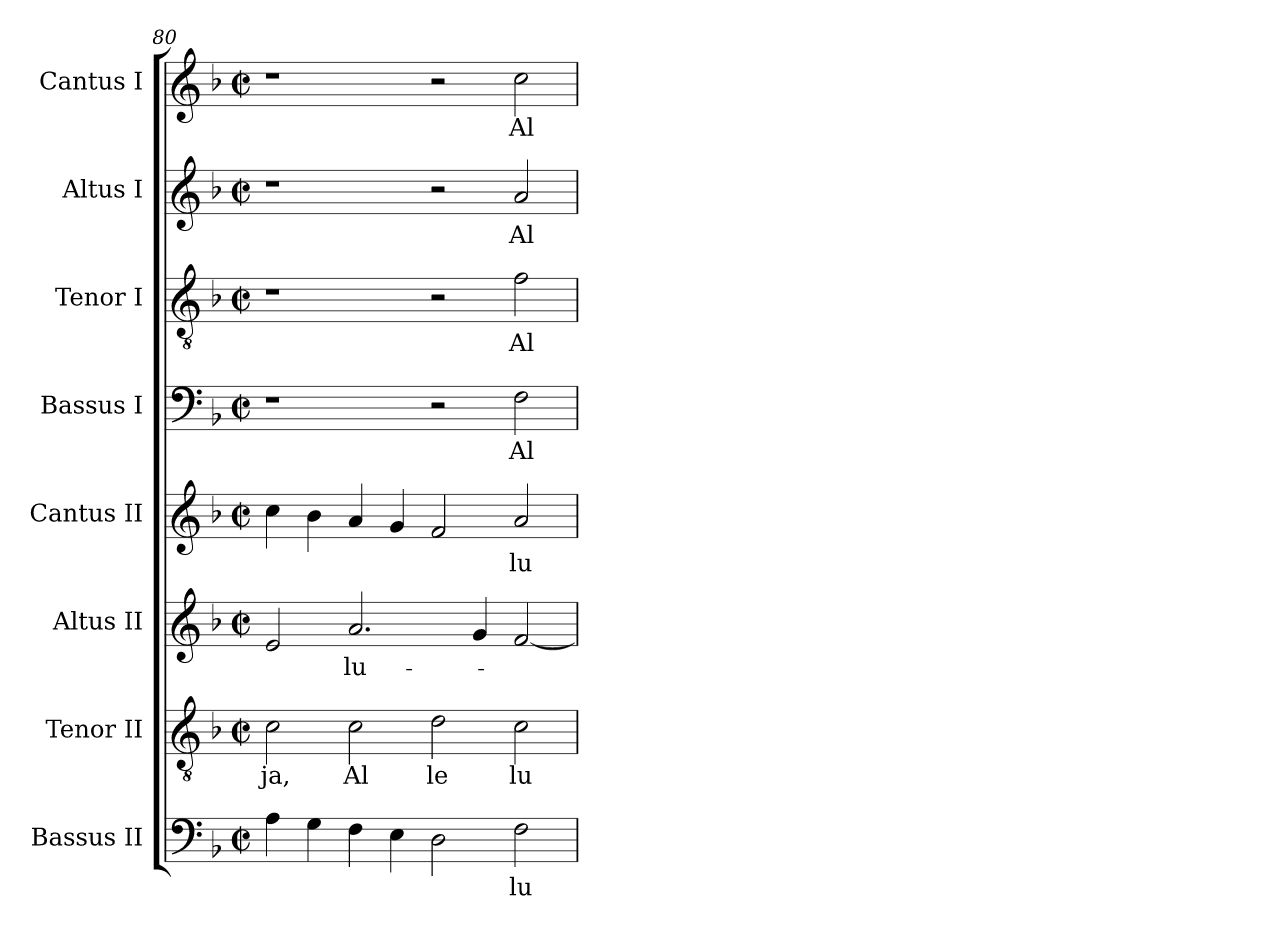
**kern	**text	**kern	**text	**kern	**text	**kern	**text	**kern	**text	**kern	**text	**kern	**text	**kern	**text
*part8	*part8	*part7	*part7	*part6	*part6	*part5	*part5	*part4	*part4	*part3	*part3	*part2	*part2	*part1	*part1
*staff8	*staff8	*staff7	*staff7	*staff6	*staff6	*staff5	*staff5	*staff4	*staff4	*staff3	*staff3	*staff2	*staff2	*staff1	*staff1
*I"Bassus II	*	*I"Tenor II	*	*I"Altus II	*	*I"Cantus II	*	*I"Bassus I	*	*I"Tenor I	*	*I"Altus I	*	*I"Cantus I	*
*clefF4	*	*clefGv2	*	*clefG2	*	*clefG2	*	*clefF4	*	*clefGv2	*	*clefG2	*	*clefG2	*
*k[b-]	*	*k[b-]	*	*k[b-]	*	*k[b-]	*	*k[b-]	*	*k[b-]	*	*k[b-]	*	*k[b-]	*
*F:	*	*F:	*	*F:	*	*F:	*	*F:	*	*F:	*	*F:	*	*F:	*
*M2/2	*	*M2/2	*	*M2/2	*	*M2/2	*	*M2/2	*	*M2/2	*	*M2/2	*	*M2/2	*
*met(c|)	*	*met(c|)	*	*met(c|)	*	*met(c|)	*	*met(c|)	*	*met(c|)	*	*met(c|)	*	*met(c|)	*
=80	=80	=80	=80	=80	=80	=80	=80	=80	=80	=80	=80	=80	=80	=80	=80
!	!	!	!LO:LY:b:cj	!	!	!	!	!	!	!	!	!	!	!	!
4A\	.	2c\	ja,	2e/	.	4cc\	.	1r	.	1r	.	1r	.	1r	.
4G\	.	.	.	.	.	4b-\	.	.	.	.	.	.	.	.	.
!	!	!	!LO:LY:b:cj	!	!LO:LY:b:cj	!	!	!	!	!	!	!	!	!	!
4F\	.	2c\	Al	2.a/	-lu-	4a/	.	.	.	.	.	.	.	.	.
4E\	.	.	.	.	.	4g/	.	.	.	.	.	.	.	.	.
!	!	!	!LO:LY:b:cj	!	!	!	!	!	!	!	!	!	!	!	!
2D\	.	2d\	le	.	.	2f/	.	2r	.	2r	.	2r	.	2r	.
.	.	.	.	4g/	.	.	.	.	.	.	.	.	.	.	.
!	!LO:LY:b:cj	!	!LO:LY:b:cj	!	!	!	!LO:LY:b:cj	!	!LO:LY:b:cj	!	!LO:LY:b:cj	!	!LO:LY:b:cj	!	!LO:LY:b:cj
2F\	lu	2c\	lu	[<2f/	.	2a/	lu	2F\	Al	2f\	Al-	2a/	Al-	2cc\	Al-
=	=	=	=	=	=	=	=	=	=	=	=	=	=	=	=
*-	*-	*-	*-	*-	*-	*-	*-	*-	*-	*-	*-	*-	*-	*-	*-
